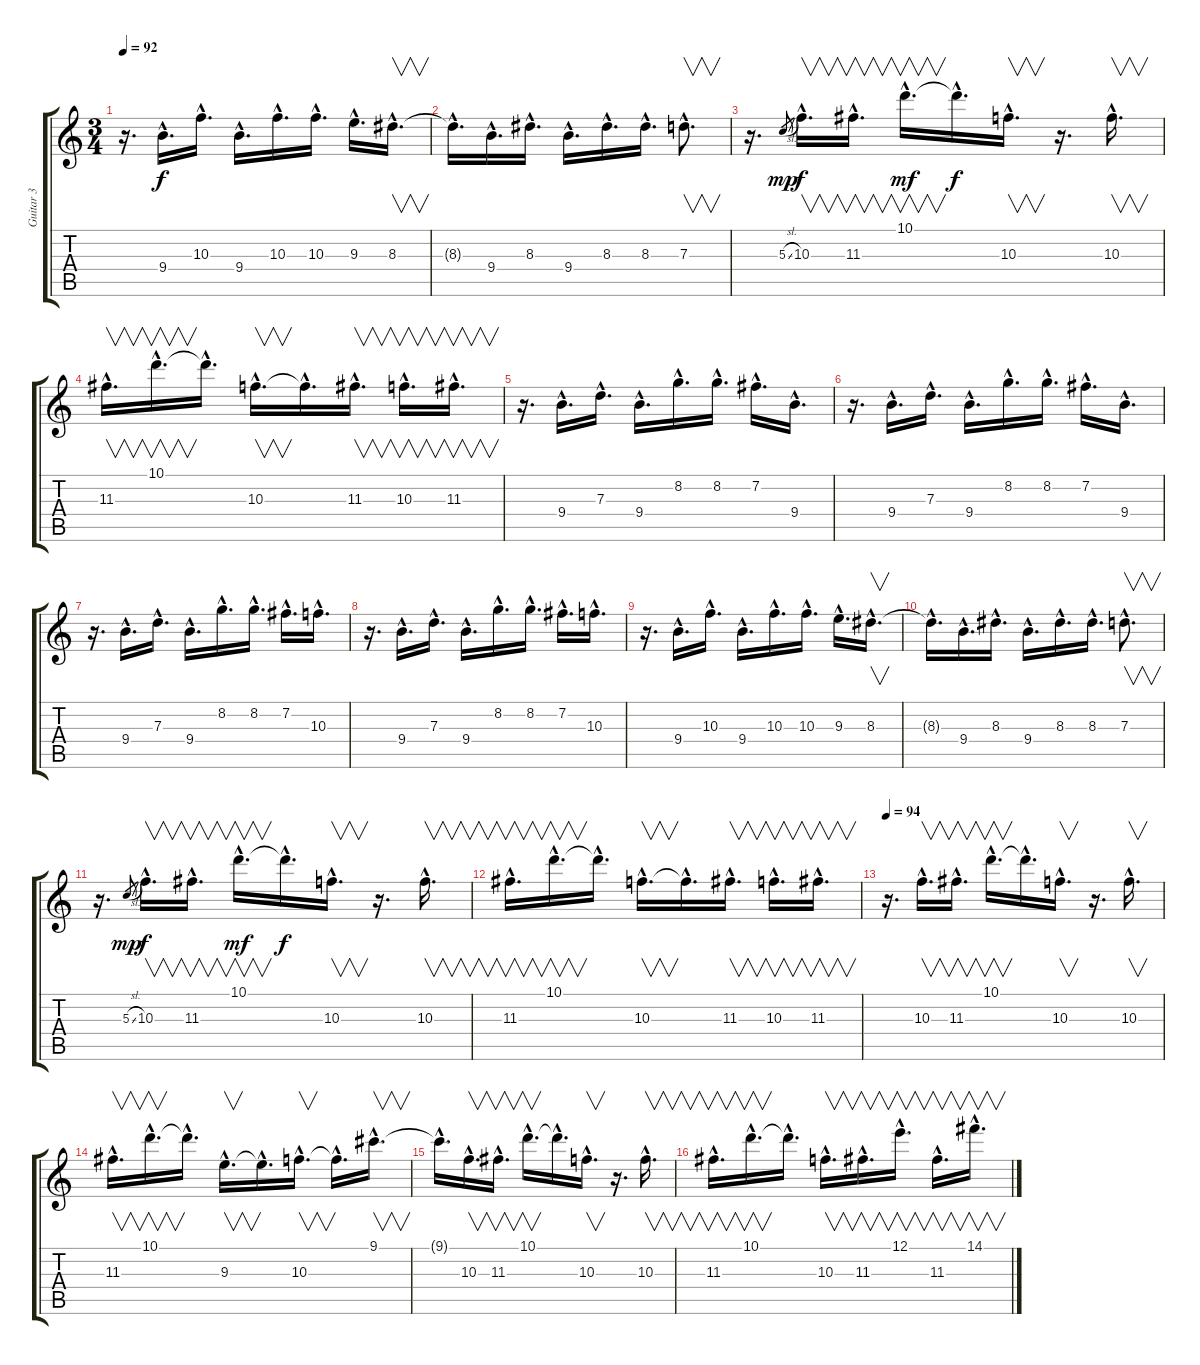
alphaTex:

\track ("Guitar 3" "Guitar 3") {instrument electricguitarjazz}
\staff {score tabs}
\tuning (E4 B3 G3 D3 A2 E2) {hide}
\ts (3 4)
\tempo 92
\clef g2
\ks c
r.16{d dy f} 9.4{hac}.16{d} 10.3{hac}.16{d} 9.4{hac}.16{d} 10.3{hac}.16{d} 10.3{hac}.16{d} 9.3{hac}.16{d} 8.3{hac}.16{v d} |
8.3{hac t}.16{d} 9.4{hac}.16{d} 8.3{hac}.16{d} 9.4{hac}.16{d} 8.3{hac}.16{d} 8.3{hac}.16{d} 7.3{hac}.8{v d} |
r.16{d} 5.3{sl}.8{gr dy mp} 10.3{hac}.16{v d dy f} 11.3{hac}.16{v d} 10.1{hac}.16{v d dy mf} 10.1{hac t}.16{d dy f} 10.3{hac}.16{v d} r.16{d} 10.3{hac}.16{v d} |
11.3{hac}.16{v d} 10.1{hac}.16{v d} 10.1{hac t}.16{d} 10.3{hac}.16{v d} 10.3{hac t}.16{d} 11.3{hac}.16{v d} 10.3{hac}.16{v d} 11.3{hac}.16{v d} |
r.16{d} 9.4{hac}.16{d} 7.3{hac}.16{d} 9.4{hac}.16{d} 8.2{hac}.16{d} 8.2{hac}.16{d} 7.2{hac}.16{d} 9.4{hac}.16{d} |
r.16{d} 9.4{hac}.16{d} 7.3{hac}.16{d} 9.4{hac}.16{d} 8.2{hac}.16{d} 8.2{hac}.16{d} 7.2{hac}.16{d} 9.4{hac}.16{d} |
r.16{d} 9.4{hac}.16{d} 7.3{hac}.16{d} 9.4{hac}.16{d} 8.2{hac}.16{d} 8.2{hac}.16{d} 7.2{hac}.16{d} 10.3{hac}.16{d} |
r.16{d} 9.4{hac}.16{d} 7.3{hac}.16{d} 9.4{hac}.16{d} 8.2{hac}.16{d} 8.2{hac}.16{d} 7.2{hac}.16{d} 10.3{hac}.16{d} |
r.16{d} 9.4{hac}.16{d} 10.3{hac}.16{d} 9.4{hac}.16{d} 10.3{hac}.16{d} 10.3{hac}.16{d} 9.3{hac}.16{d} 8.3{hac}.16{v d} |
8.3{hac t}.16{d} 9.4{hac}.16{d} 8.3{hac}.16{d} 9.4{hac}.16{d} 8.3{hac}.16{d} 8.3{hac}.16{d} 7.3{hac}.8{v d} |
r.16{d} 5.3{sl}.8{gr dy mp} 10.3{hac}.16{v d dy f} 11.3{hac}.16{v d} 10.1{hac}.16{v d dy mf} 10.1{hac t}.16{d dy f} 10.3{hac}.16{v d} r.16{d} 10.3{hac}.16{v d} |
11.3{hac}.16{v d} 10.1{hac}.16{v d} 10.1{hac t}.16{d} 10.3{hac}.16{v d} 10.3{hac t}.16{d} 11.3{hac}.16{v d} 10.3{hac}.16{v d} 11.3{hac}.16{v d} |
\tempo 94
r.16{d} 10.3{hac}.16{v d volume 8} 11.3{hac}.16{v d} 10.1{hac}.16{v d} 10.1{hac t}.16{d} 10.3{hac}.16{v d} r.16{d} 10.3{hac}.16{v d} |
11.3{hac}.16{v d} 10.1{hac}.16{v d} 10.1{hac t}.16{d} 9.3{hac}.16{v d} 9.3{hac t}.16{d} 10.3{hac}.16{v d} 10.3{hac t}.16{d} 9.1{hac}.16{v d} |
9.1{hac t}.16{d} 10.3{hac}.16{v d} 11.3{hac}.16{v d} 10.1{hac}.16{v d} 10.1{hac t}.16{d} 10.3{hac}.16{v d} r.16{d} 10.3{hac}.16{v d} |
11.3{hac}.16{v d} 10.1{hac}.16{v d} 10.1{hac t}.16{d} 10.3{hac}.16{v d} 11.3{hac}.16{v d} 12.1{hac}.16{v d} 11.3{hac}.16{v d} 14.1{hac}.16{v d}
